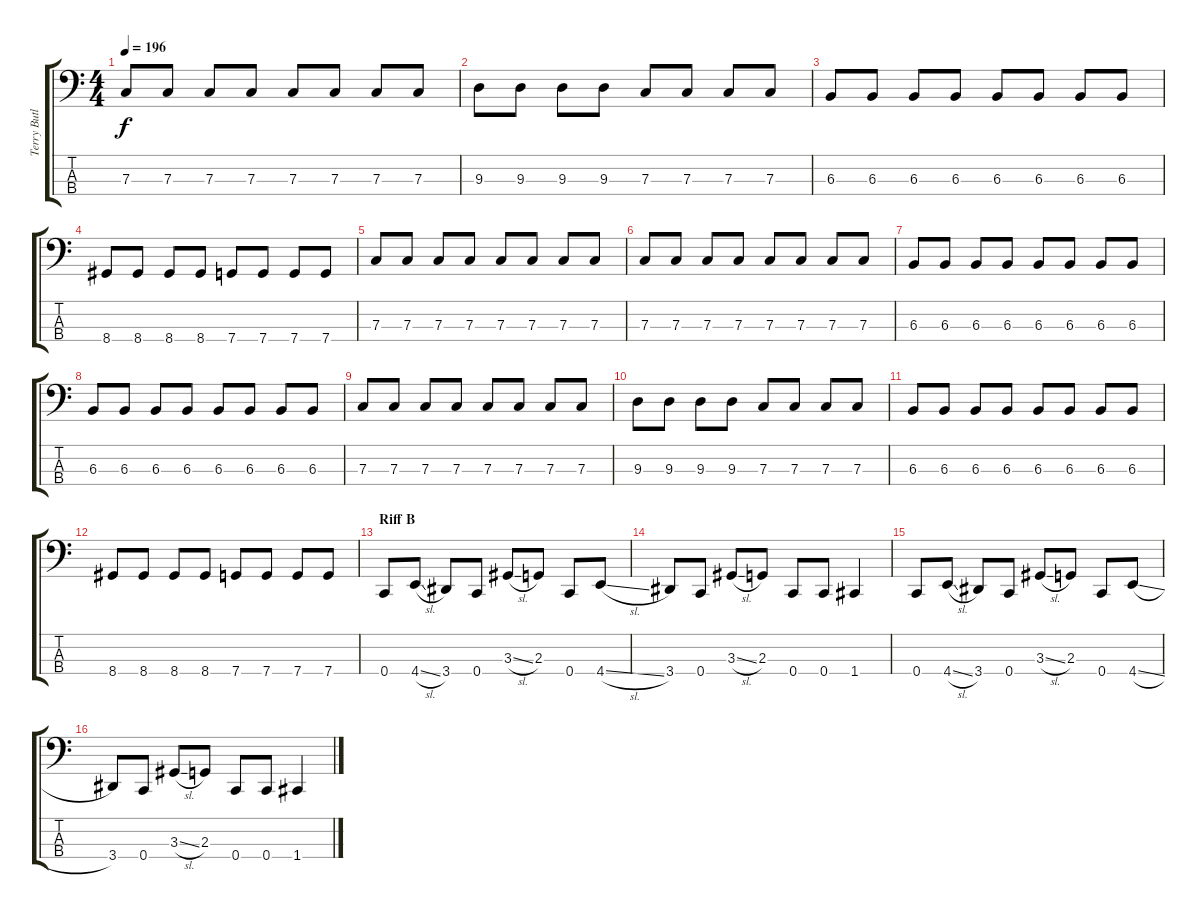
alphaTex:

\track ("Terry Butler" "Terry Butl") {instrument electricbassfinger}
\staff {score tabs}
\tuning (Eb2 Bb1 F1 C1) {hide}
\ts (4 4)
\tempo 196
\clef f4
\ks c
7.3.8{dy f} 7.3.8 7.3.8 7.3.8 7.3.8 7.3.8 7.3.8 7.3.8 |
9.3.8 9.3.8 9.3.8 9.3.8 7.3.8 7.3.8 7.3.8 7.3.8 |
6.3.8 6.3.8 6.3.8 6.3.8 6.3.8 6.3.8 6.3.8 6.3.8 |
8.4.8 8.4.8 8.4.8 8.4.8 7.4.8 7.4.8 7.4.8 7.4.8 |
7.3.8 7.3.8 7.3.8 7.3.8 7.3.8 7.3.8 7.3.8 7.3.8 |
7.3.8 7.3.8 7.3.8 7.3.8 7.3.8 7.3.8 7.3.8 7.3.8 |
6.3.8 6.3.8 6.3.8 6.3.8 6.3.8 6.3.8 6.3.8 6.3.8 |
6.3.8 6.3.8 6.3.8 6.3.8 6.3.8 6.3.8 6.3.8 6.3.8 |
7.3.8 7.3.8 7.3.8 7.3.8 7.3.8 7.3.8 7.3.8 7.3.8 |
9.3.8 9.3.8 9.3.8 9.3.8 7.3.8 7.3.8 7.3.8 7.3.8 |
6.3.8 6.3.8 6.3.8 6.3.8 6.3.8 6.3.8 6.3.8 6.3.8 |
8.4.8 8.4.8 8.4.8 8.4.8 7.4.8 7.4.8 7.4.8 7.4.8 |
\section ("" "Riff B")
0.4.8 4.4{sl}.8 3.4.8 0.4.8 3.3{sl}.8 2.3.8 0.4.8 4.4{sl}.8 |
3.4.8 0.4.8 3.3{sl}.8 2.3.8 0.4.8 0.4.8 1.4.4 |
0.4.8 4.4{sl}.8 3.4.8 0.4.8 3.3{sl}.8 2.3.8 0.4.8 4.4{sl}.8 |
3.4.8 0.4.8 3.3{sl}.8 2.3.8 0.4.8 0.4.8 1.4.4
